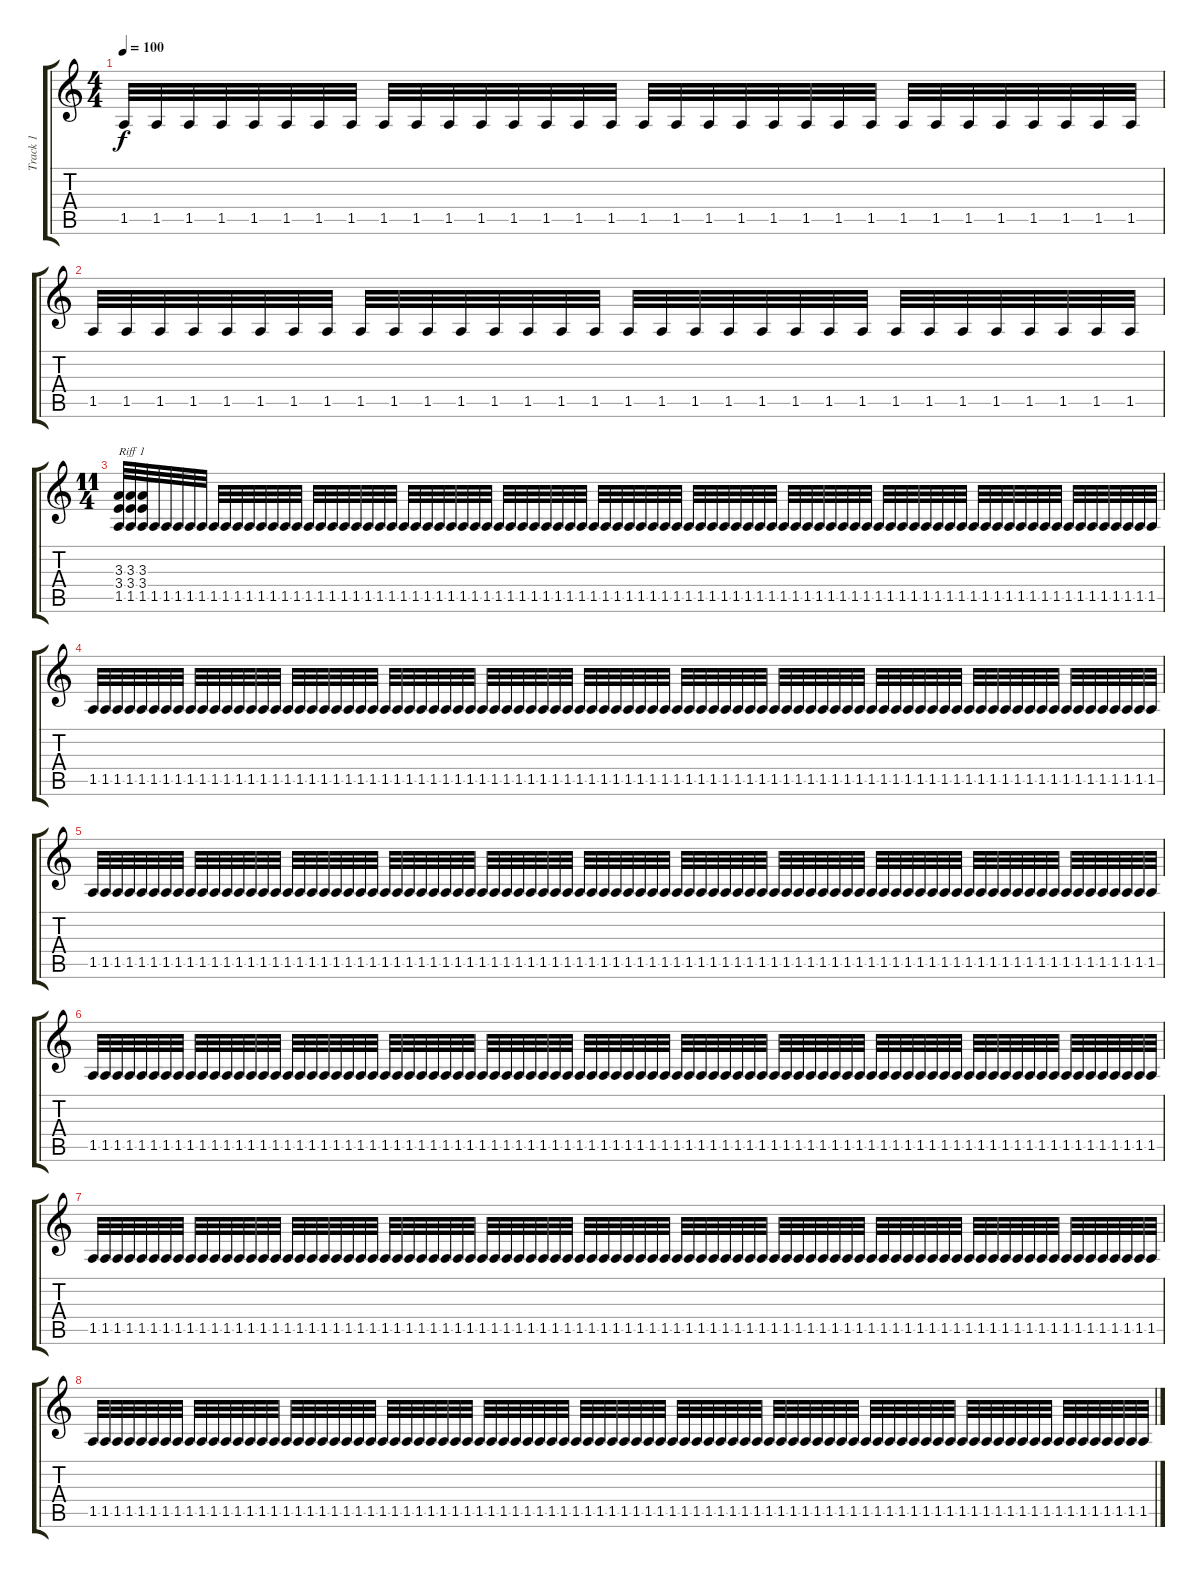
\track ("Track 1" "Track 1") {instrument distortionguitar}
\staff {score tabs}
\tuning (Eb4 Bb3 Gb3 Db3 Ab2 Eb2) {hide}
\ts (4 4)
\tempo 100
\clef g2
\ks c
1.5.32{dy f} 1.5.32 1.5.32 1.5.32 1.5.32 1.5.32 1.5.32 1.5.32 1.5.32 1.5.32 1.5.32 1.5.32 1.5.32 1.5.32 1.5.32 1.5.32 1.5.32 1.5.32 1.5.32 1.5.32 1.5.32 1.5.32 1.5.32 1.5.32 1.5.32 1.5.32 1.5.32 1.5.32 1.5.32 1.5.32 1.5.32 1.5.32 |
1.5.32 1.5.32 1.5.32 1.5.32 1.5.32 1.5.32 1.5.32 1.5.32 1.5.32 1.5.32 1.5.32 1.5.32 1.5.32 1.5.32 1.5.32 1.5.32 1.5.32 1.5.32 1.5.32 1.5.32 1.5.32 1.5.32 1.5.32 1.5.32 1.5.32 1.5.32 1.5.32 1.5.32 1.5.32 1.5.32 1.5.32 1.5.32 |
\ts (11 4)
(3.3 3.4 1.5).32{txt "Riff 1"} (3.3 3.4 1.5).32 (3.3 3.4 1.5).32 1.5.32 1.5.32 1.5.32 1.5.32 1.5.32 1.5.32 1.5.32 1.5.32 1.5.32 1.5.32 1.5.32 1.5.32 1.5.32 1.5.32 1.5.32 1.5.32 1.5.32 1.5.32 1.5.32 1.5.32 1.5.32 1.5.32 1.5.32 1.5.32 1.5.32 1.5.32 1.5.32 1.5.32 1.5.32 1.5.32 1.5.32 1.5.32 1.5.32 1.5.32 1.5.32 1.5.32 1.5.32 1.5.32 1.5.32 1.5.32 1.5.32 1.5.32 1.5.32 1.5.32 1.5.32 1.5.32 1.5.32 1.5.32 1.5.32 1.5.32 1.5.32 1.5.32 1.5.32 1.5.32 1.5.32 1.5.32 1.5.32 1.5.32 1.5.32 1.5.32 1.5.32 1.5.32 1.5.32 1.5.32 1.5.32 1.5.32 1.5.32 1.5.32 1.5.32 1.5.32 1.5.32 1.5.32 1.5.32 1.5.32 1.5.32 1.5.32 1.5.32 1.5.32 1.5.32 1.5.32 1.5.32 1.5.32 1.5.32 1.5.32 1.5.32 |
1.5.32 1.5.32 1.5.32 1.5.32 1.5.32 1.5.32 1.5.32 1.5.32 1.5.32 1.5.32 1.5.32 1.5.32 1.5.32 1.5.32 1.5.32 1.5.32 1.5.32 1.5.32 1.5.32 1.5.32 1.5.32 1.5.32 1.5.32 1.5.32 1.5.32 1.5.32 1.5.32 1.5.32 1.5.32 1.5.32 1.5.32 1.5.32 1.5.32 1.5.32 1.5.32 1.5.32 1.5.32 1.5.32 1.5.32 1.5.32 1.5.32 1.5.32 1.5.32 1.5.32 1.5.32 1.5.32 1.5.32 1.5.32 1.5.32 1.5.32 1.5.32 1.5.32 1.5.32 1.5.32 1.5.32 1.5.32 1.5.32 1.5.32 1.5.32 1.5.32 1.5.32 1.5.32 1.5.32 1.5.32 1.5.32 1.5.32 1.5.32 1.5.32 1.5.32 1.5.32 1.5.32 1.5.32 1.5.32 1.5.32 1.5.32 1.5.32 1.5.32 1.5.32 1.5.32 1.5.32 1.5.32 1.5.32 1.5.32 1.5.32 1.5.32 1.5.32 1.5.32 1.5.32 |
1.5.32 1.5.32 1.5.32 1.5.32 1.5.32 1.5.32 1.5.32 1.5.32 1.5.32 1.5.32 1.5.32 1.5.32 1.5.32 1.5.32 1.5.32 1.5.32 1.5.32 1.5.32 1.5.32 1.5.32 1.5.32 1.5.32 1.5.32 1.5.32 1.5.32 1.5.32 1.5.32 1.5.32 1.5.32 1.5.32 1.5.32 1.5.32 1.5.32 1.5.32 1.5.32 1.5.32 1.5.32 1.5.32 1.5.32 1.5.32 1.5.32 1.5.32 1.5.32 1.5.32 1.5.32 1.5.32 1.5.32 1.5.32 1.5.32 1.5.32 1.5.32 1.5.32 1.5.32 1.5.32 1.5.32 1.5.32 1.5.32 1.5.32 1.5.32 1.5.32 1.5.32 1.5.32 1.5.32 1.5.32 1.5.32 1.5.32 1.5.32 1.5.32 1.5.32 1.5.32 1.5.32 1.5.32 1.5.32 1.5.32 1.5.32 1.5.32 1.5.32 1.5.32 1.5.32 1.5.32 1.5.32 1.5.32 1.5.32 1.5.32 1.5.32 1.5.32 1.5.32 1.5.32 |
1.5.32 1.5.32 1.5.32 1.5.32 1.5.32 1.5.32 1.5.32 1.5.32 1.5.32 1.5.32 1.5.32 1.5.32 1.5.32 1.5.32 1.5.32 1.5.32 1.5.32 1.5.32 1.5.32 1.5.32 1.5.32 1.5.32 1.5.32 1.5.32 1.5.32 1.5.32 1.5.32 1.5.32 1.5.32 1.5.32 1.5.32 1.5.32 1.5.32 1.5.32 1.5.32 1.5.32 1.5.32 1.5.32 1.5.32 1.5.32 1.5.32 1.5.32 1.5.32 1.5.32 1.5.32 1.5.32 1.5.32 1.5.32 1.5.32 1.5.32 1.5.32 1.5.32 1.5.32 1.5.32 1.5.32 1.5.32 1.5.32 1.5.32 1.5.32 1.5.32 1.5.32 1.5.32 1.5.32 1.5.32 1.5.32 1.5.32 1.5.32 1.5.32 1.5.32 1.5.32 1.5.32 1.5.32 1.5.32 1.5.32 1.5.32 1.5.32 1.5.32 1.5.32 1.5.32 1.5.32 1.5.32 1.5.32 1.5.32 1.5.32 1.5.32 1.5.32 1.5.32 1.5.32 |
1.5.32 1.5.32 1.5.32 1.5.32 1.5.32 1.5.32 1.5.32 1.5.32 1.5.32 1.5.32 1.5.32 1.5.32 1.5.32 1.5.32 1.5.32 1.5.32 1.5.32 1.5.32 1.5.32 1.5.32 1.5.32 1.5.32 1.5.32 1.5.32 1.5.32 1.5.32 1.5.32 1.5.32 1.5.32 1.5.32 1.5.32 1.5.32 1.5.32 1.5.32 1.5.32 1.5.32 1.5.32 1.5.32 1.5.32 1.5.32 1.5.32 1.5.32 1.5.32 1.5.32 1.5.32 1.5.32 1.5.32 1.5.32 1.5.32 1.5.32 1.5.32 1.5.32 1.5.32 1.5.32 1.5.32 1.5.32 1.5.32 1.5.32 1.5.32 1.5.32 1.5.32 1.5.32 1.5.32 1.5.32 1.5.32 1.5.32 1.5.32 1.5.32 1.5.32 1.5.32 1.5.32 1.5.32 1.5.32 1.5.32 1.5.32 1.5.32 1.5.32 1.5.32 1.5.32 1.5.32 1.5.32 1.5.32 1.5.32 1.5.32 1.5.32 1.5.32 1.5.32 1.5.32 |
1.5.32 1.5.32 1.5.32 1.5.32 1.5.32 1.5.32 1.5.32 1.5.32 1.5.32 1.5.32 1.5.32 1.5.32 1.5.32 1.5.32 1.5.32 1.5.32 1.5.32 1.5.32 1.5.32 1.5.32 1.5.32 1.5.32 1.5.32 1.5.32 1.5.32 1.5.32 1.5.32 1.5.32 1.5.32 1.5.32 1.5.32 1.5.32 1.5.32 1.5.32 1.5.32 1.5.32 1.5.32 1.5.32 1.5.32 1.5.32 1.5.32 1.5.32 1.5.32 1.5.32 1.5.32 1.5.32 1.5.32 1.5.32 1.5.32 1.5.32 1.5.32 1.5.32 1.5.32 1.5.32 1.5.32 1.5.32 1.5.32 1.5.32 1.5.32 1.5.32 1.5.32 1.5.32 1.5.32 1.5.32 1.5.32 1.5.32 1.5.32 1.5.32 1.5.32 1.5.32 1.5.32 1.5.32 1.5.32 1.5.32 1.5.32 1.5.32 1.5.32 1.5.32 1.5.32 1.5.32 1.5.32 1.5.32 1.5.32 1.5.32 1.5.32 1.5.32 1.5.32 1.5.32
